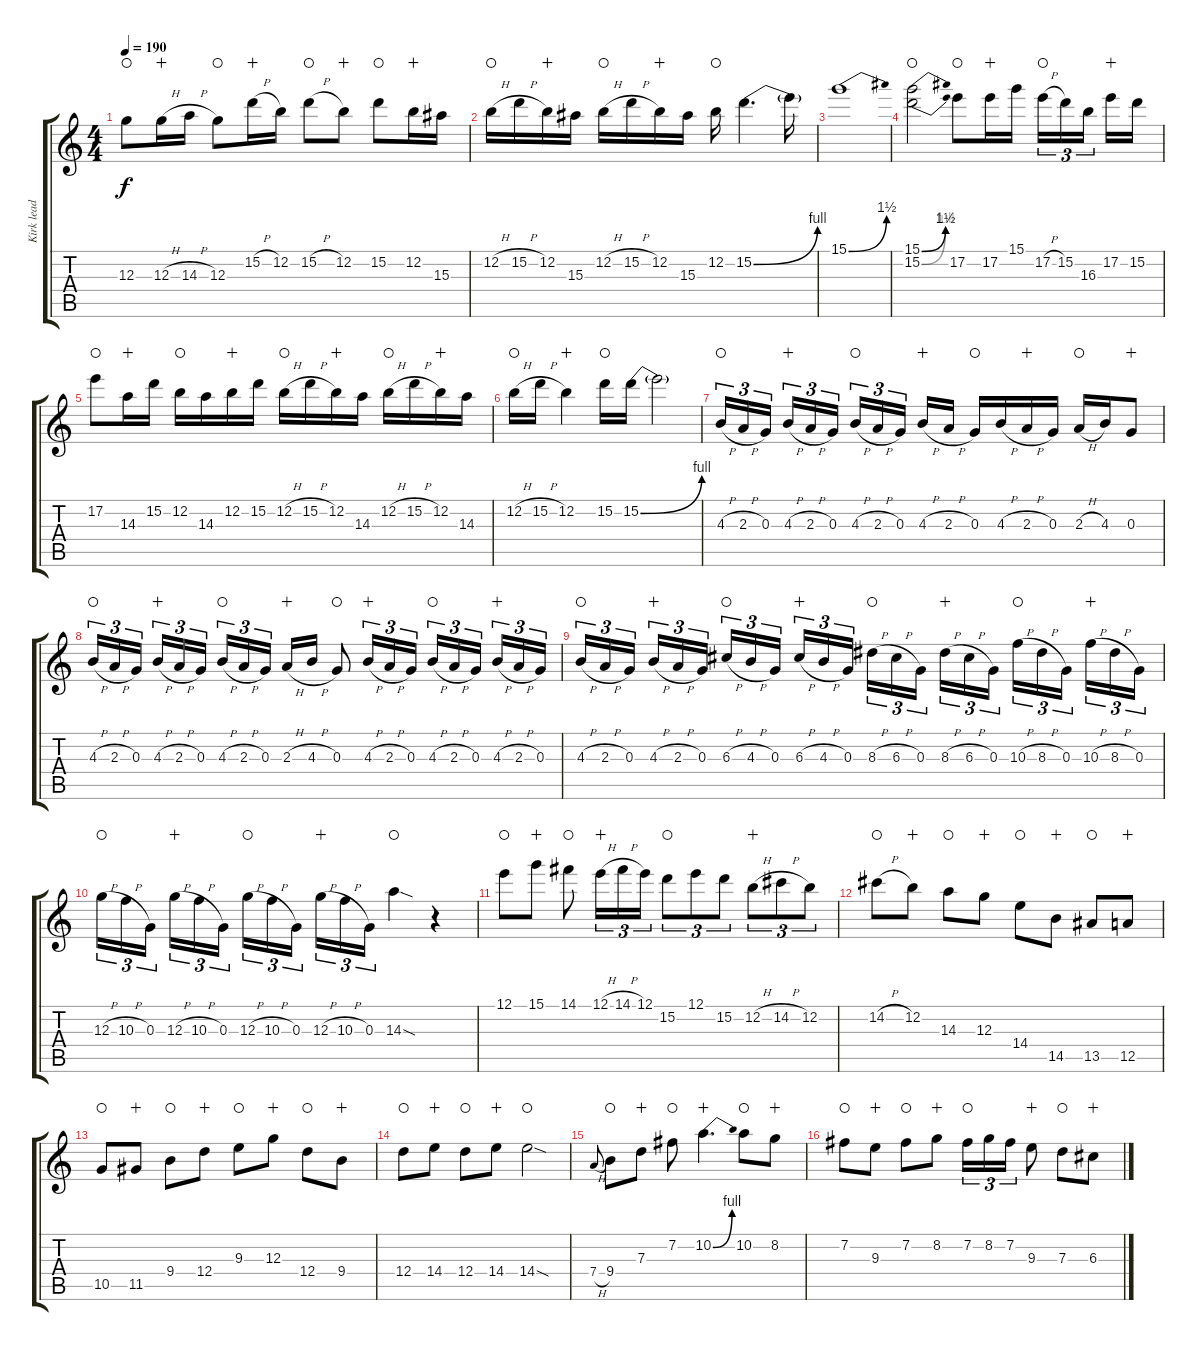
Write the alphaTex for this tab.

\track ("Kirk lead" "Kirk lead") {instrument distortionguitar}
\staff {score tabs}
\tuning (E4 B3 G3 D3 A2 E2) {hide}
\ts (4 4)
\tempo 190
\clef g2
\ks c
12.3.8{dy f waho} 12.3{h}.16{wahc} 14.3{h}.16 12.3.8{waho} 15.2{h}.16{wahc} 12.2.16 15.2{h}.8{waho} 12.2.8{wahc} 15.2.8{waho} 12.2.16{wahc} 15.3.16 |
12.2{h}.16{waho} 15.2{h}.16 12.2.16{wahc} 15.3.16 12.2{h}.16{waho} 15.2{h}.16 12.2.16{wahc} 15.3.16 12.2.16{waho} 15.2{be (bend 0 0 60 4)}.4{d} 15.2{t}.16 |
15.1{be (bend 0 0 60 6)}.1 |
(15.1{be (bend 0 0 60 6)} 15.2{be (bend 0 0 60 4)}).2{waho} 17.2.8{waho} 17.2.16{wahc} 15.1.16 17.2{h}.16{tu (3 2) waho} 15.2.16{tu (3 2)} 16.3.16{tu (3 2) beam splitsecondary} 17.2.16{wahc} 15.2.16 |
17.2.8{waho} 14.3.16{wahc} 15.2.16 12.2.16{waho} 14.3.16 12.2.16{wahc} 15.2.16 12.2{h}.16{waho} 15.2{h}.16 12.2.16{wahc} 14.3.16 12.2{h}.16{waho} 15.2{h}.16 12.2.16{wahc} 14.3.16 |
12.2{h}.16{waho} 15.2{h}.16 12.2.4{wahc} 15.2.16{waho} 15.2{be (bend 0 0 60 4)}.16 15.2{t}.2 |
4.3{h}.16{tu (3 2) waho} 2.3{h}.16{tu (3 2)} 0.3.16{tu (3 2) beam splitsecondary} 4.3{h}.16{tu (3 2) wahc} 2.3{h}.16{tu (3 2)} 0.3.16{tu (3 2)} 4.3{h}.16{tu (3 2) waho} 2.3{h}.16{tu (3 2)} 0.3.16{tu (3 2) beam splitsecondary} 4.3{h}.16{wahc} 2.3{h}.16 0.3.16{waho} 4.3{h}.16 2.3{h}.16{wahc} 0.3.16 2.3{h}.16{waho} 4.3.16 0.3.8{wahc} |
4.3{h}.16{tu (3 2) waho} 2.3{h}.16{tu (3 2)} 0.3.16{tu (3 2) beam splitsecondary} 4.3{h}.16{tu (3 2) wahc} 2.3{h}.16{tu (3 2)} 0.3.16{tu (3 2)} 4.3{h}.16{tu (3 2) waho} 2.3{h}.16{tu (3 2)} 0.3.16{tu (3 2) beam splitsecondary} 2.3{h}.16{wahc} 4.3{h}.16 0.3.8{waho} 4.3{h}.16{tu (3 2) wahc} 2.3{h}.16{tu (3 2)} 0.3.16{tu (3 2)} 4.3{h}.16{tu (3 2) waho} 2.3{h}.16{tu (3 2)} 0.3.16{tu (3 2) beam splitsecondary} 4.3{h}.16{tu (3 2) wahc} 2.3{h}.16{tu (3 2)} 0.3.16{tu (3 2)} |
4.3{h}.16{tu (3 2) waho} 2.3{h}.16{tu (3 2)} 0.3.16{tu (3 2) beam splitsecondary} 4.3{h}.16{tu (3 2) wahc} 2.3{h}.16{tu (3 2)} 0.3.16{tu (3 2)} 6.3{h}.16{tu (3 2) waho} 4.3{h}.16{tu (3 2)} 0.3.16{tu (3 2) beam splitsecondary} 6.3{h}.16{tu (3 2) wahc} 4.3{h}.16{tu (3 2)} 0.3.16{tu (3 2)} 8.3{h}.16{tu (3 2) waho} 6.3{h}.16{tu (3 2)} 0.3.16{tu (3 2) beam splitsecondary} 8.3{h}.16{tu (3 2) wahc} 6.3{h}.16{tu (3 2)} 0.3.16{tu (3 2)} 10.3{h}.16{tu (3 2) waho} 8.3{h}.16{tu (3 2)} 0.3.16{tu (3 2) beam splitsecondary} 10.3{h}.16{tu (3 2) wahc} 8.3{h}.16{tu (3 2)} 0.3.16{tu (3 2)} |
12.3{h}.16{tu (3 2) waho} 10.3{h}.16{tu (3 2)} 0.3.16{tu (3 2) beam splitsecondary} 12.3{h}.16{tu (3 2) wahc} 10.3{h}.16{tu (3 2)} 0.3.16{tu (3 2)} 12.3{h}.16{tu (3 2) waho} 10.3{h}.16{tu (3 2)} 0.3.16{tu (3 2) beam splitsecondary} 12.3{h}.16{tu (3 2) wahc} 10.3{h}.16{tu (3 2)} 0.3.16{tu (3 2)} 14.3{sod}.4{waho} r.4 |
12.1.8{waho} 15.1.8{wahc} 14.1.8{waho} 12.1{h}.16{tu (3 2) wahc} 14.1{h}.16{tu (3 2)} 12.1.16{tu (3 2)} 15.2.8{tu (3 2) waho} 12.1.8{tu (3 2)} 15.2.8{tu (3 2)} 12.2{h}.8{tu (3 2) wahc} 14.2{h}.8{tu (3 2)} 12.2.8{tu (3 2)} |
14.2{h}.8{waho} 12.2.8{wahc} 14.3.8{waho} 12.3.8{wahc} 14.4.8{waho} 14.5.8{wahc} 13.5.8{waho} 12.5.8{wahc} |
10.5.8{waho} 11.5.8{wahc} 9.4.8{waho} 12.4.8{wahc} 9.3.8{waho} 12.3.8{wahc} 12.4.8{waho} 9.4.8{wahc} |
12.4.8{waho} 14.4.8{wahc} 12.4.8{waho} 14.4.8{wahc} 14.4{sod}.2{waho} |
7.4{h}.8{gr onbeat} 9.4.8{waho} 7.3.8{wahc} 7.2.8{waho} 10.2{be (bend 0 0 60 4)}.4{d wahc} 10.2.8{waho} 8.2.8{wahc} |
7.2.8{waho} 9.3.8{wahc} 7.2.8{waho} 8.2.8{wahc} 7.2.16{tu (3 2) waho} 8.2.16{tu (3 2)} 7.2.16{tu (3 2)} 9.3.8{wahc} 7.3.8{waho} 6.3.8{wahc}
